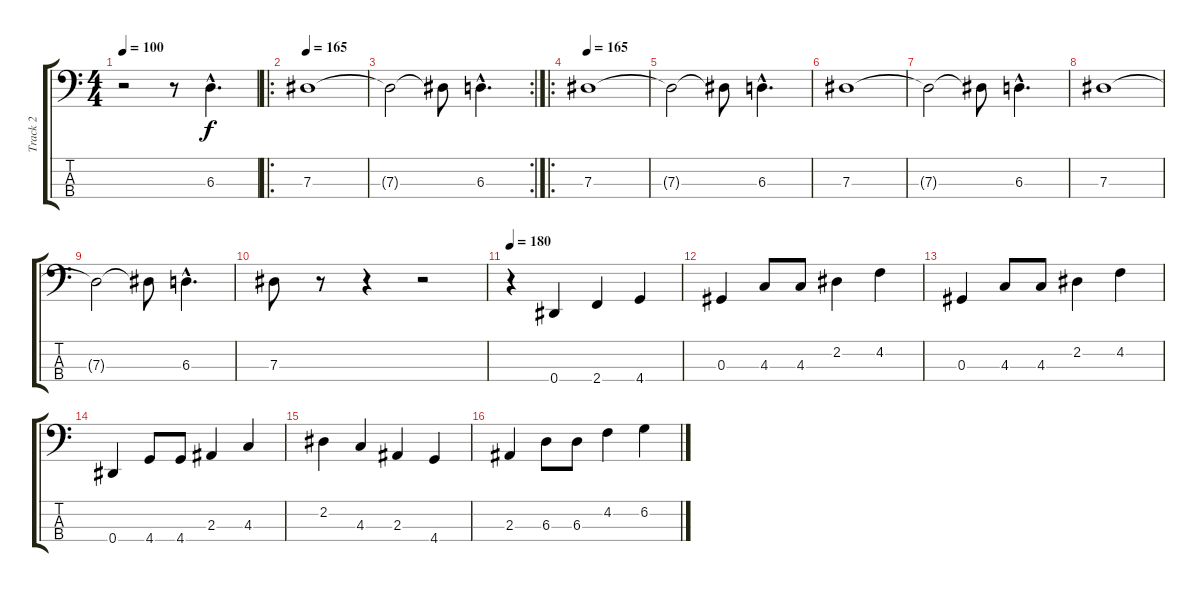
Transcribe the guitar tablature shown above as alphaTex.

\track ("Track 2" "Track 2") {instrument electricbassfinger}
\staff {score tabs}
\tuning (Gb2 Db2 Ab1 Eb1) {hide}
\ts (4 4)
\tempo 100
\tempo 165
\tempo 100
\clef f4
\ks c
r.2{dy f instrument electricbassfinger} r.8 6.3{hac}.4{d} |
\ro
\tempo 165
7.3.1 |
\rc 2
7.3{t}.2 7.3{t}.8 6.3{hac}.4{d} |
\ro
\tempo 165
7.3.1 |
7.3{t}.2 7.3{t}.8 6.3{hac}.4{d} |
7.3.1 |
7.3{t}.2 7.3{t}.8 6.3{hac}.4{d} |
7.3.1 |
7.3{t}.2 7.3{t}.8 6.3{hac}.4{d} |
7.3.8 r.8 r.4 r.2 |
\tempo 180
r.4 0.4.4 2.4.4 4.4.4 |
0.3.4 4.3.8 4.3.8 2.2.4 4.2.4 |
0.3.4 4.3.8 4.3.8 2.2.4 4.2.4 |
0.4.4 4.4.8 4.4.8 2.3.4 4.3.4 |
2.2.4 4.3.4 2.3.4 4.4.4 |
2.3.4 6.3.8 6.3.8 4.2.4 6.2.4
